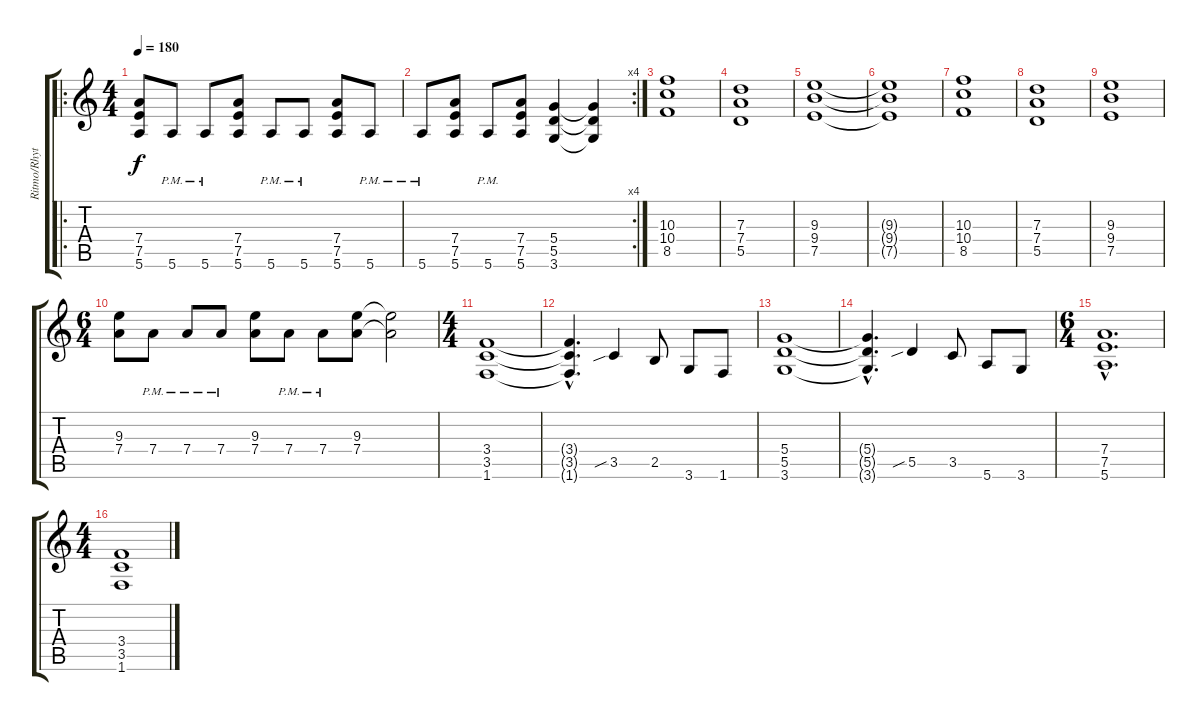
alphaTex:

\track ("Ritmo/Rhytm" "Ritmo/Rhyt") {instrument distortionguitar}
\staff {score tabs}
\tuning (E4 B3 G3 D3 A2 E2) {hide}
\ro
\ts (4 4)
\tempo 180
\clef g2
\ks c
(7.4 7.5 5.6).8{dy f} 5.6{pm}.8 5.6{pm}.8 (7.4 7.5 5.6).8 5.6{pm}.8 5.6{pm}.8 (7.4 7.5 5.6).8 5.6{pm}.8 |
\rc 4
5.6{pm}.8 (7.4 7.5 5.6).8 5.6{pm}.8 (7.4 7.5 5.6).8 (5.4 5.5 3.6).4 (5.4{t} 5.5{t} 3.6{t}).4 |
(10.3 10.4 8.5).1 |
(7.3 7.4 5.5).1 |
(9.3 9.4 7.5).1 |
(9.3{t} 9.4{t} 7.5{t}).1 |
(10.3 10.4 8.5).1 |
(7.3 7.4 5.5).1 |
(9.3 9.4 7.5).1 |
\ts (6 4)
(9.3 7.4).8 7.4{pm}.8 7.4{pm}.8 7.4{pm}.8 (9.3 7.4).8 7.4{pm}.8 7.4{pm}.8 (9.3 7.4).8 (9.3{t} 7.4{t}).2 |
\ts (4 4)
(3.4 3.5 1.6).1 |
(3.4{hac t} 3.5{hac t} 1.6{hac t}).4{d} 3.5{sib}.4 2.5.8 3.6.8 1.6.8 |
(5.4 5.5 3.6).1 |
(5.4{hac t} 5.5{hac t} 3.6{hac t}).4{d} 5.5{sib}.4 3.5.8 5.6.8 3.6.8 |
\ts (6 4)
(7.4{hac} 7.5{hac} 5.6{hac}).1{d} |
\ts (4 4)
(3.4 3.5 1.6).1
